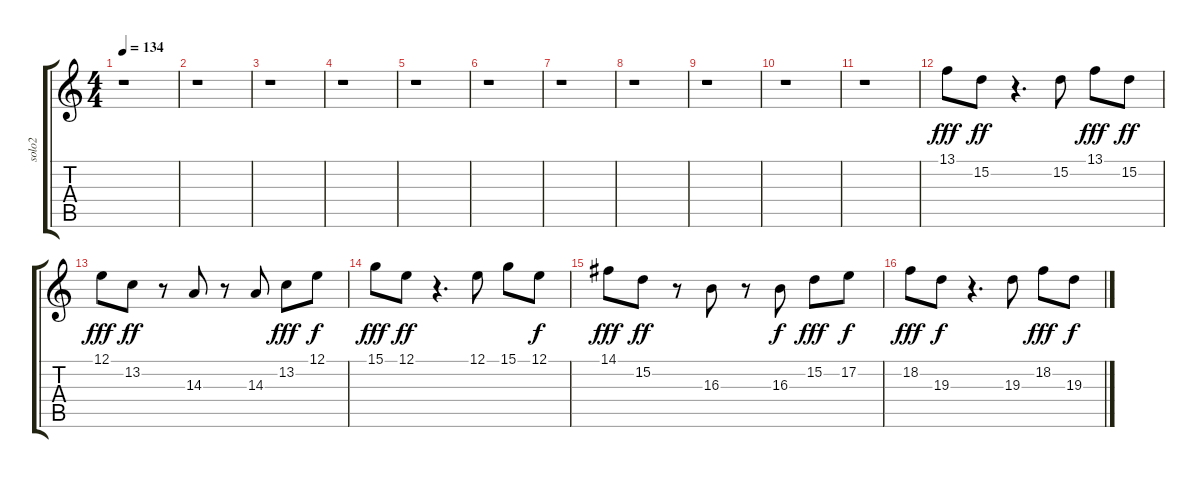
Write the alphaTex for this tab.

\track ("solo2" "solo2") {instrument fx5brightness}
\staff {score tabs}
\tuning (E4 B3 G3 D3 A2 E2) {hide}
\ts (4 4)
\tempo 134
\clef g2
\ks c
r.1{dy f} |
r.1 |
r.1 |
r.1 |
r.1 |
r.1 |
r.1 |
r.1 |
r.1 |
r.1 |
r.1 |
13.1.8{dy fff} 15.2.8{dy ff} r.4{d} 15.2.8 13.1.8{dy fff} 15.2.8{dy ff} |
12.1.8{dy fff} 13.2.8{dy ff} r.8 14.3.8 r.8 14.3.8 13.2.8{dy fff} 12.1.8{dy f} |
15.1.8{dy fff} 12.1.8{dy ff} r.4{d} 12.1.8 15.1.8 12.1.8{dy f} |
14.1.8{dy fff} 15.2.8{dy ff} r.8 16.3.8 r.8 16.3.8{dy f} 15.2.8{dy fff} 17.2.8{dy f} |
18.2.8{dy fff} 19.3.8{dy f} r.4{d} 19.3.8 18.2.8{dy fff} 19.3.8{dy f}
